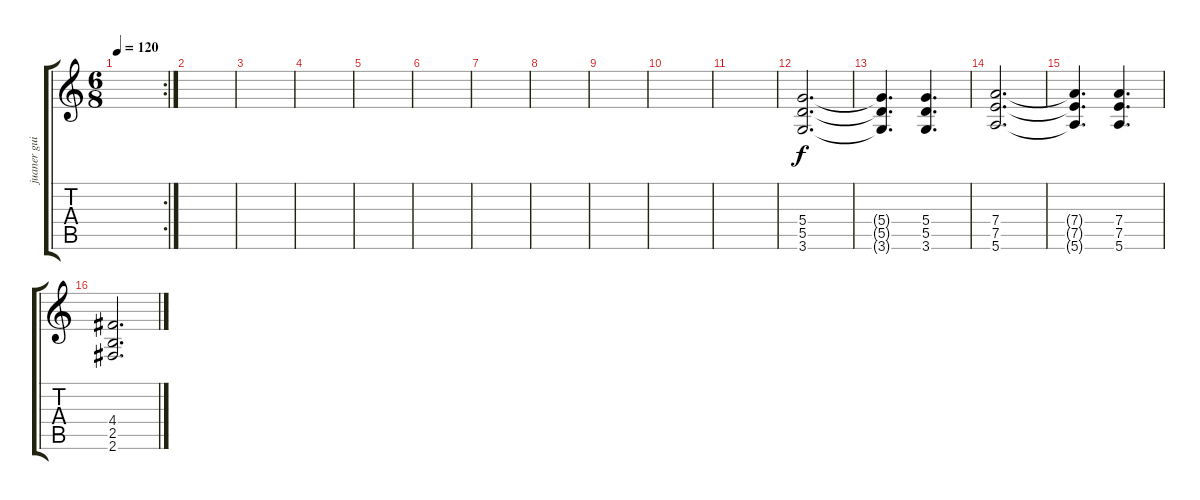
\track ("juaner guitar 2" "juaner gui") {instrument acousticguitarnylon}
\staff {score tabs}
\tuning (E4 B3 G3 D3 A2 E2) {hide}
\rc 2
\ts (6 8)
\tempo 120
\clef g2
\ks c
|
|
|
|
|
|
|
|
|
|
|
(5.4 5.5 3.6).2{d instrument distortionguitar} |
(5.4{t} 5.5{t} 3.6{t}).4{d} (5.4 5.5 3.6).4{d} |
(7.4 7.5 5.6).2{d} |
(7.4{t} 7.5{t} 5.6{t}).4{d} (7.4 7.5 5.6).4{d} |
(4.4 2.5 2.6).2{d}
